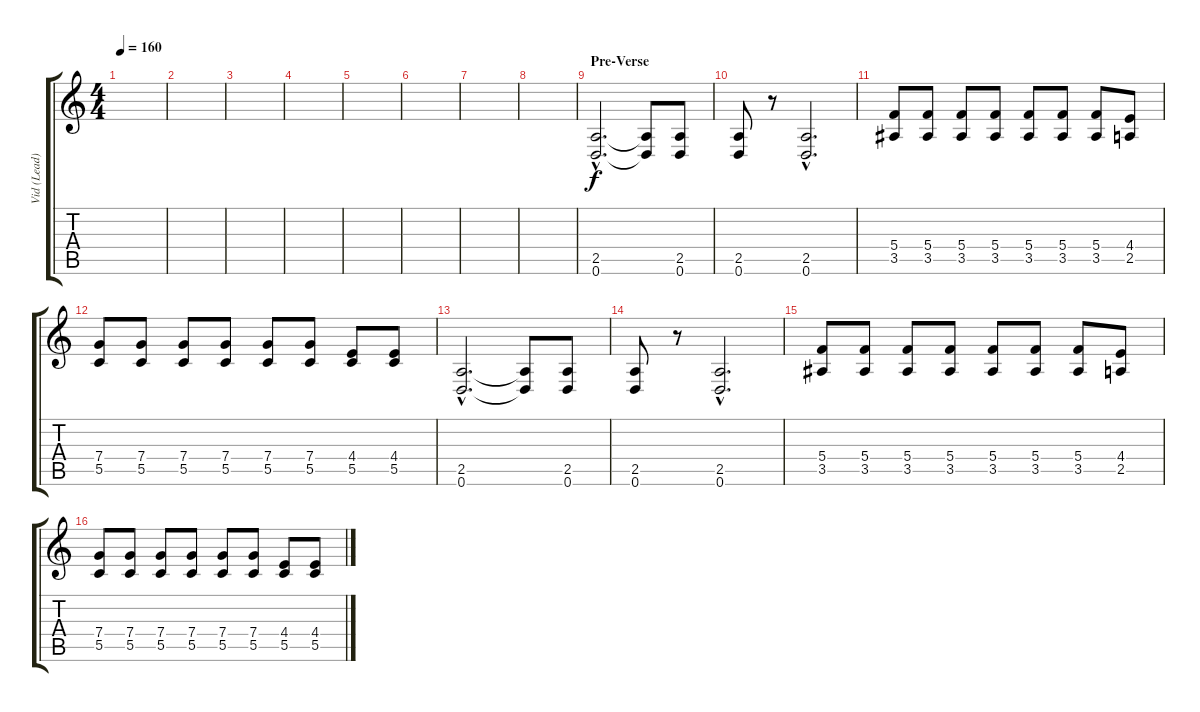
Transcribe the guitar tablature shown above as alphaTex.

\track ("Vid (Lead)" "Vid (Lead)") {instrument distortionguitar}
\staff {score tabs}
\tuning (D4 A3 F3 C3 G2 D2) {hide}
\ts (4 4)
\tempo 160
\clef g2
\ks c
|
|
|
|
|
|
|
|
\section ("" "Pre-Verse")
(2.5{hac} 0.6{hac}).2{d} (2.5{t} 0.6{t}).8 (2.5 0.6).8 |
(2.5 0.6).8 r.8 (2.5{hac} 0.6{hac}).2{d} |
(5.4 3.5).8 (5.4 3.5).8 (5.4 3.5).8 (5.4 3.5).8 (5.4 3.5).8 (5.4 3.5).8 (5.4 3.5).8 (4.4 2.5).8 |
(7.4 5.5).8 (7.4 5.5).8 (7.4 5.5).8 (7.4 5.5).8 (7.4 5.5).8 (7.4 5.5).8 (4.4 5.5).8 (4.4 5.5).8 |
(2.5{hac} 0.6{hac}).2{d} (2.5{t} 0.6{t}).8 (2.5 0.6).8 |
(2.5 0.6).8 r.8 (2.5{hac} 0.6{hac}).2{d} |
(5.4 3.5).8 (5.4 3.5).8 (5.4 3.5).8 (5.4 3.5).8 (5.4 3.5).8 (5.4 3.5).8 (5.4 3.5).8 (4.4 2.5).8 |
(7.4 5.5).8 (7.4 5.5).8 (7.4 5.5).8 (7.4 5.5).8 (7.4 5.5).8 (7.4 5.5).8 (4.4 5.5).8 (4.4 5.5).8
